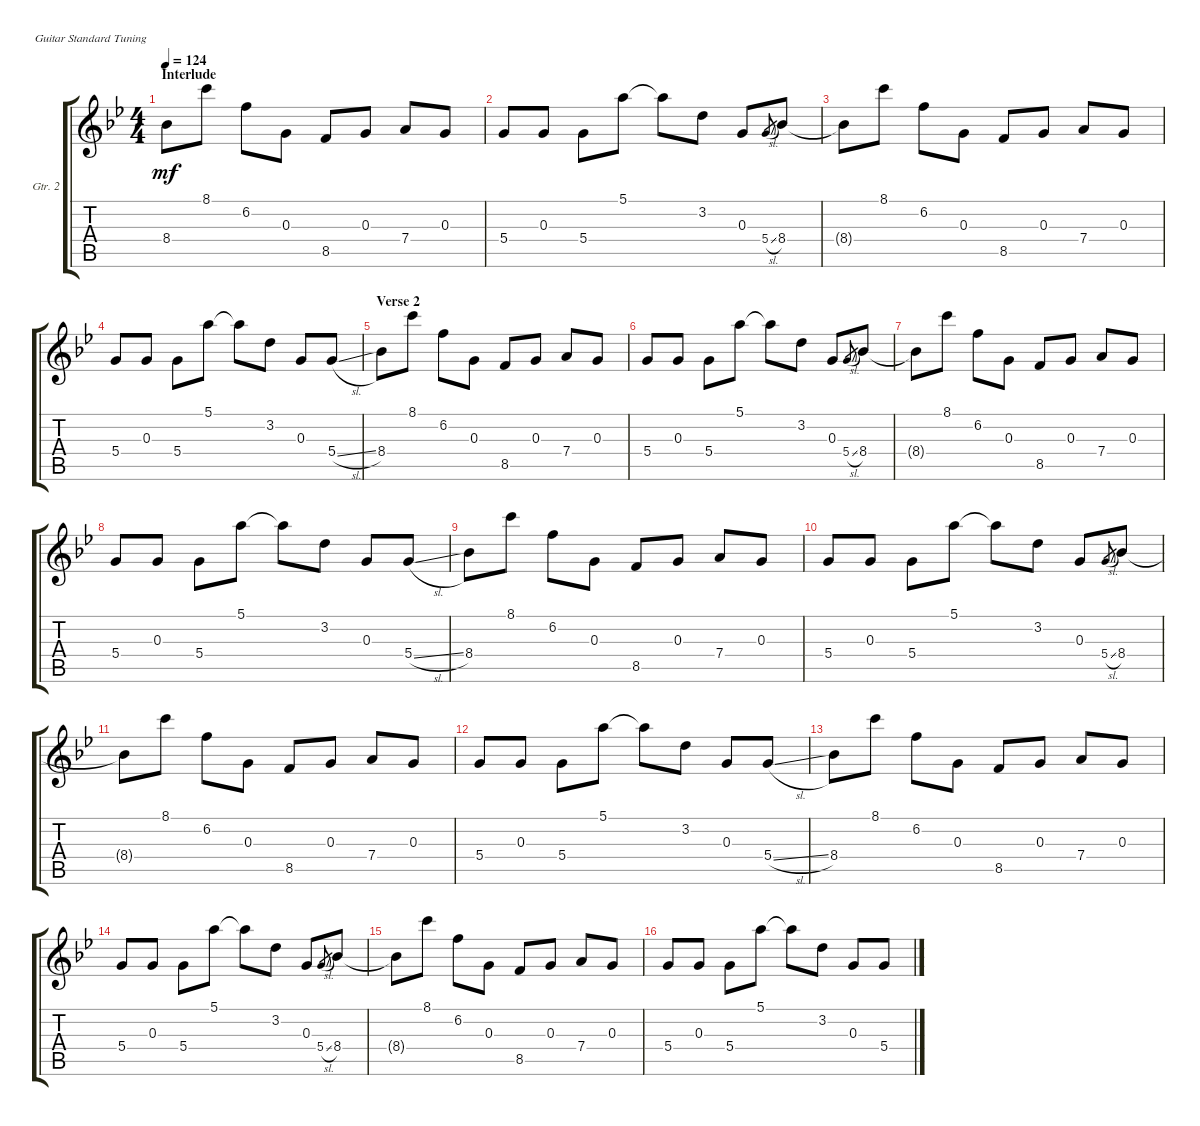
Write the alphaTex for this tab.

\defaultSystemsLayout 4
\bracketExtendMode groupsimilarinstruments
\firstSystemTrackNameOrientation horizontal
\otherSystemsTrackNameOrientation horizontal
\track ("Guitar 2" "Gtr. 2") {instrument acousticguitarsteel}
\staff {score tabs}
\tuning (E4 B3 G3 D3 A2 E2)
\ts (4 4)
\section ("" "Interlude")
\tempo 124
\clef g2
\ks gminor
8.4.8{dy mf} 8.1.8 6.2.8 0.3.8 8.5.8 0.3.8 7.4.8 0.3.8 |
5.4.8 0.3.8 5.4.8 5.1.8 5.1{t}.8 3.2.8 0.3.8 5.4{sl}.8{gr} 8.4.8 |
8.4{t}.8 8.1.8 6.2.8 0.3.8 8.5.8 0.3.8 7.4.8 0.3.8 |
5.4.8 0.3.8 5.4.8 5.1.8 5.1{t}.8 3.2.8 0.3.8 5.4{sl}.8 |
\section ("" "Verse 2")
8.4.8 8.1.8 6.2.8 0.3.8 8.5.8 0.3.8 7.4.8 0.3.8 |
5.4.8 0.3.8 5.4.8 5.1.8 5.1{t}.8 3.2.8 0.3.8 5.4{sl}.8{gr} 8.4.8 |
8.4{t}.8 8.1.8 6.2.8 0.3.8 8.5.8 0.3.8 7.4.8 0.3.8 |
5.4.8 0.3.8 5.4.8 5.1.8 5.1{t}.8 3.2.8 0.3.8 5.4{sl}.8 |
8.4.8 8.1.8 6.2.8 0.3.8 8.5.8 0.3.8 7.4.8 0.3.8 |
5.4.8 0.3.8 5.4.8 5.1.8 5.1{t}.8 3.2.8 0.3.8 5.4{sl}.8{gr} 8.4.8 |
8.4{t}.8 8.1.8 6.2.8 0.3.8 8.5.8 0.3.8 7.4.8 0.3.8 |
5.4.8 0.3.8 5.4.8 5.1.8 5.1{t}.8 3.2.8 0.3.8 5.4{sl}.8 |
8.4.8 8.1.8 6.2.8 0.3.8 8.5.8 0.3.8 7.4.8 0.3.8 |
5.4.8 0.3.8 5.4.8 5.1.8 5.1{t}.8 3.2.8 0.3.8 5.4{sl}.8{gr} 8.4.8 |
8.4{t}.8 8.1.8 6.2.8 0.3.8 8.5.8 0.3.8 7.4.8 0.3.8 |
5.4.8 0.3.8 5.4.8 5.1.8 5.1{t}.8 3.2.8 0.3.8 5.4{sl}.8
